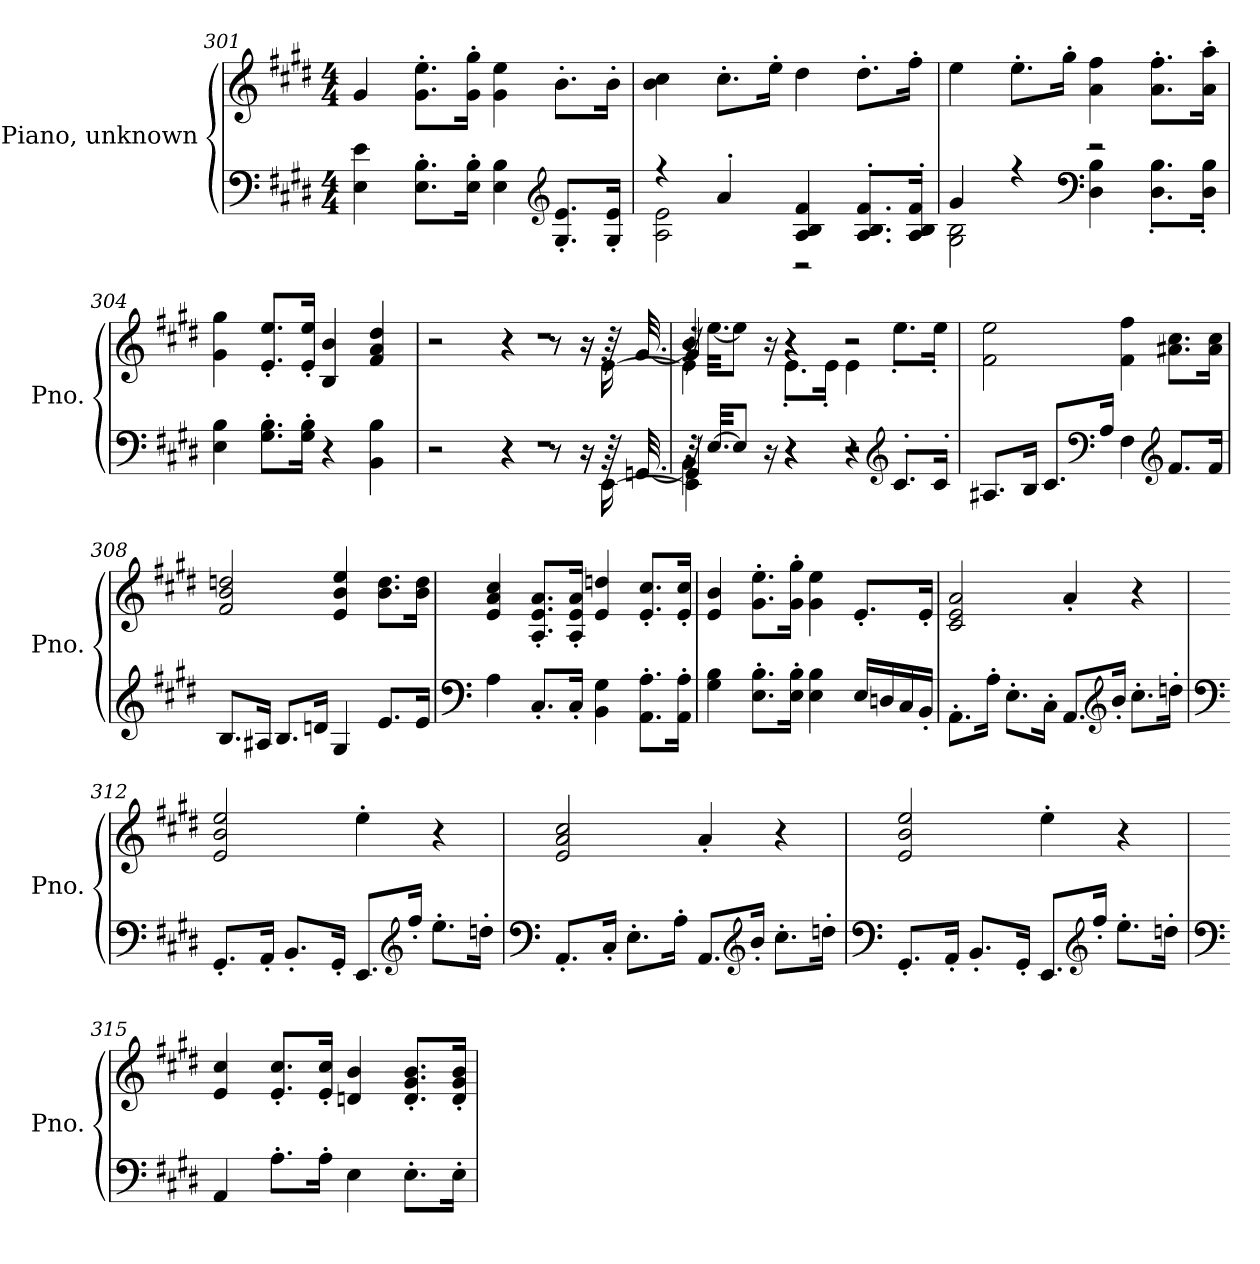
**kern	**kern
*part1	*part1
*staff2	*staff1
*I"Piano, unknown	*
*I'Pno.	*
*clefF4	*clefG2
*k[f#c#g#d#]	*k[f#c#g#d#]
*M4/4	*M4/4
=301	=301
4E\ 4e\	4g#/
8.E\' 8.B\'L	8.g#\' 8.ee\'L
16E\' 16B\'Jk	16g#\' 16gg#\'Jk
4E\ 4B\	4g#\ 4ee\
*clefG2	*
8.G#/' 8.e/'L	8.b'\L
16G#/' 16e/'Jk	16b'\Jk
!!LO:LB:g=z
=302	=302
*^	*
4r	2A\ 2e\	4b\ 4cc#\
4a'/	.	8.cc#'\L
.	.	16ee'\Jk
4A/ 4B/ 4f#/	2r	4dd#\
8.A/' 8.B/' 8.f#/'L	.	8.dd#'\L
16A/' 16B/' 16f#/'Jk	.	16ff#'\Jk
=303	=303	=303
4g#/	2G#\ 2B\	4ee\
4r	.	8.ee'\L
.	.	16gg#'\Jk
*clefF4	*	*
2r	4D#\ 4B\	4a\ 4ff#\
.	8.D#\' 8.B\'L	8.a\' 8.ff#\'L
.	16D#\' 16B\'Jk	16a\' 16aa\'Jk
*v	*v	*
=304	=304
4E\ 4B\	4g#\ 4gg#\
8.G#\' 8.B\'L	8.e/' 8.ee/'L
16G#\' 16B\'Jk	16e/' 16ee/'Jk
4r	4B/ 4b/
4BB\ 4B\	4f#/ 4a/ 4dd#/
=305	=305
*^	*^
*	*^	*	*^
1r	2r	2r	1r	2r	2r
.	4r	4r	.	4r	4r
.	8r	8r	.	8r	8r
.	16r	16r	.	16r	16r
.	64r	[16EE\	.	64r	[16e\
.	[32.GGn/	.	.	[32.g#/	.
!!LO:LB:g=z
=306	=306	=306	=306	=306	=306
*	*	*^	*	*	*^
64r	4BB\	4GG/]	4EE\]	4b/	64r	4g#/]	4e\]
[32.E/KKL	.	.	.	.	[32.ee\KKL	.	.
8E/J]	.	.	.	.	8ee\J]	.	.
16r	.	.	.	.	16r	.	.
4r	4r	4r	4r	4r	8.e'\L	4r	4r
.	.	.	.	.	16e'\Jk	.	.
4r	2r	2r	2r	2r	4e\	2r	2r
*clefG2	*	*	*	*	*	*	*
8.c#'/L	.	.	.	.	8.ee'\L	.	.
16c#'/Jk	.	.	.	.	16ee'\Jk	.	.
*v	*v	*v	*v	*	*	*	*
*	*v	*v	*v	*v
=307	=307
8.A#X/L	2f#\ 2ee\
16B/Jk	.
8.c#/L	.
*clefF4	*
16A#/Jk	.
4F#\	4f#\ 4ff#\
*clefG2	*
8.f#/L	8.a#X\ 8.cc#\L
16f#/Jk	16a#\ 16cc#\Jk
=308	=308
8.B/L	2f#/ 2b/ 2ddn/
16A#X/Jk	.
8.B/L	.
16dn/Jk	.
4G#/	4e/ 4b/ 4ee/
8.e/L	8.b\ 8.dd\L
16e/Jk	16b\ 16dd\Jk
!!LO:LB:g=z
=309	=309
*clefF4	*
4A\	4e/ 4a/ 4cc#/
8.C#'/L	8.A/' 8.e/' 8.a/'L
16C#'/Jk	16A/' 16e/' 16a/'Jk
4BB\ 4G#\	4e/ 4ddn/
8.AA\' 8.A\'L	8.e/' 8.cc#/'L
16AA\' 16A\'Jk	16e/' 16cc#/'Jk
=310	=310
4G#\ 4B\	4e/ 4b/
8.E\' 8.B\'L	8.g#\' 8.ee\'L
16E\' 16B\'Jk	16g#\' 16gg#\'Jk
4E\ 4B\	4g#\ 4ee\
16E/LL	8.e'/L
16Dn/	.
16C#/	.
16BB'/JJ	16e'/Jk
=311	=311
8.AA'\L	2c#/ 2e/ 2a/
16A'\Jk	.
8.E'\L	.
16C#'\Jk	.
8.AA/L	4a'/
*clefG2	*
16b'/Jk	.
8.cc#'\L	4r
16ddn'\Jk	.
!!LO:PB:g=z
=312	=312
*clefF4	*
8.GG#'/L	2e/ 2b/ 2ee/
16AA'/Jk	.
8.BB'/L	.
16GG#'/Jk	.
8.EE/L	4ee'\
*clefG2	*
16ff#'/Jk	.
8.ee'\L	4r
16ddn'\Jk	.
=313	=313
*clefF4	*
8.AA'/L	2e/ 2a/ 2cc#/
16C#'/Jk	.
8.E'\L	.
16A'\Jk	.
8.AA/L	4a'/
*clefG2	*
16b'/Jk	.
8.cc#'\L	4r
16ddn'\Jk	.
=314	=314
*clefF4	*
8.GG#'/L	2e/ 2b/ 2ee/
16AA'/Jk	.
8.BB'/L	.
16GG#'/Jk	.
8.EE/L	4ee'\
*clefG2	*
16ff#'/Jk	.
8.ee'\L	4r
16ddn'\Jk	.
!!LO:LB:g=z
=315	=315
*clefF4	*
4AA/	4e/ 4cc#/
8.A'\L	8.e/' 8.cc#/'L
16A'\Jk	16e/' 16cc#/'Jk
4E\	4dn/ 4b/
8.E'\L	8.d/' 8.g#/' 8.b/'L
16E'\Jk	16d/' 16g#/' 16b/'Jk
=	=
*-	*-
